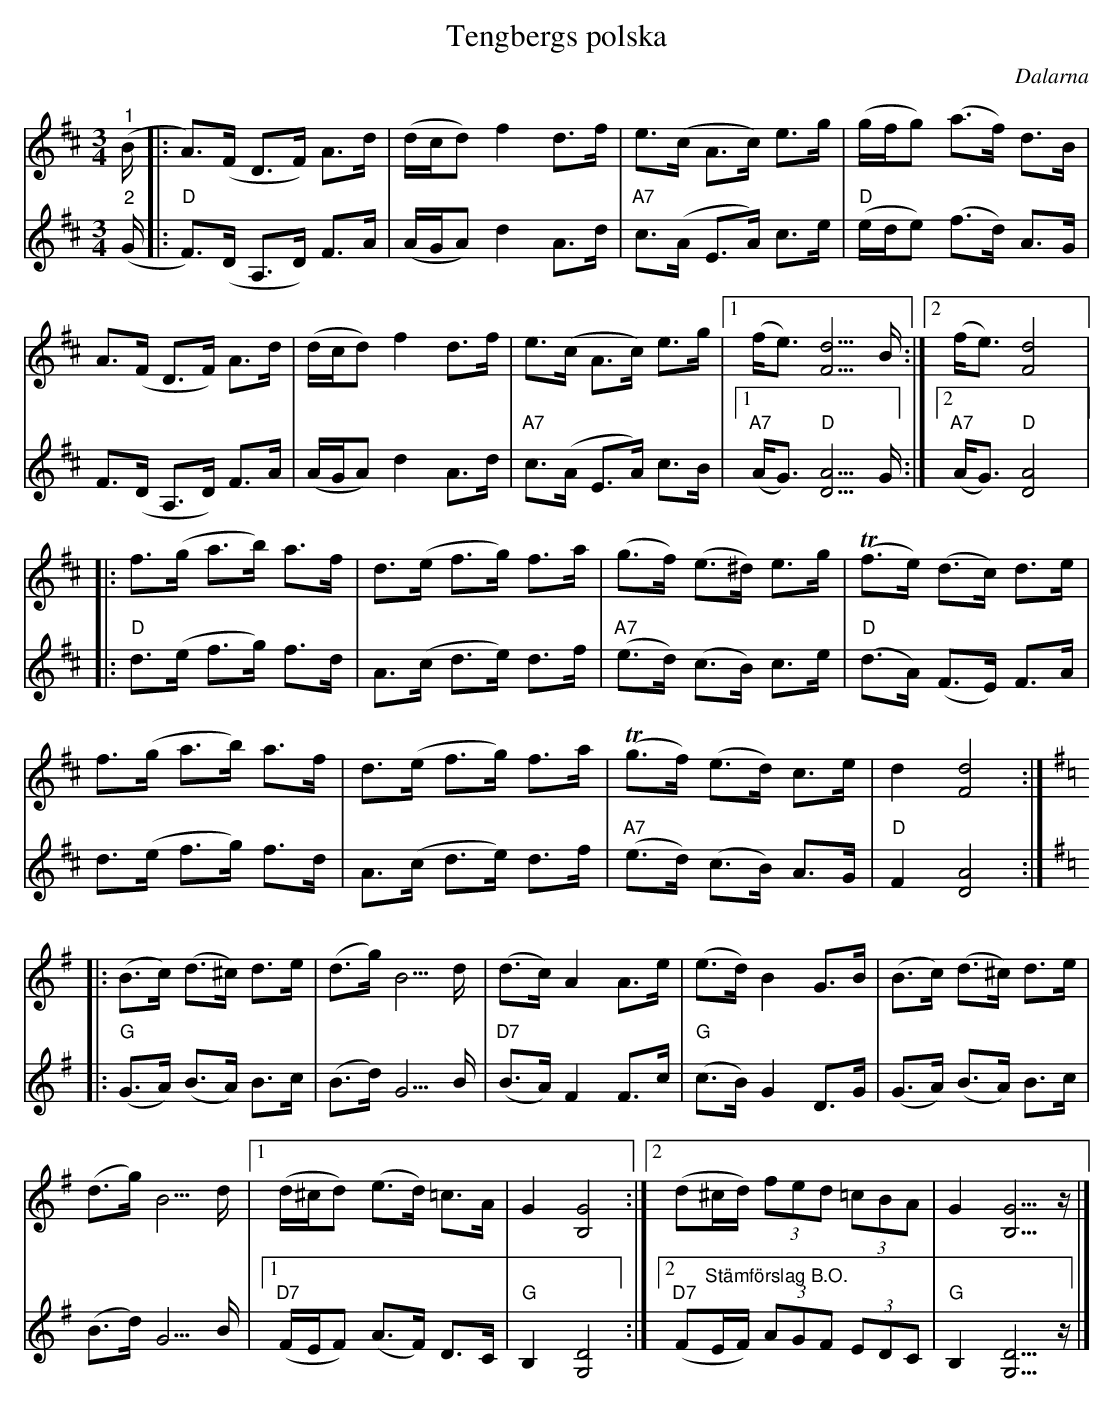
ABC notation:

X:1
T:Tengbergs polska
O:Dalarna
L:1/8
M:3/4
K:D
V:1
"^1" (B/ |: A>)(F D>F) A>d | (d/c/d) f2 d>f | e>(c A>c) e>g | (g/f/g) (a>f) d>B |
A>(F D>F) A>d | (d/c/d) f2 d>f | e>(c A>c) e>g |1 (f<e) [Fd]5/2 B/ :|2 (f<e) [Fd]4 |:
f>(g a>b) a>f | d>(e f>g) f>a | (g>f) (e>^d) e>g |T (f>e) (d>c) d>e |
f>(g a>b) a>f | d>(e f>g) f>a |T (g>f) (e>d) c>e | d2 [Fd]4 ::
[K:G] (B>c) (d>^c) d>e | (d>g) B5/2 d/ | (d>c) A2 A>e | (e>d) B2 G>B | (B>c) (d>^c) d>e |
(d>g) B5/2 d/ |1 (d/^c/d) (e>d) =c>A | G2 [B,G]4 :|2 (d^c/d/) (3fed (3=cBA | G2 [B,G]5/2 z/ |]
V:2
"^2" (G/ |:"D" F>)(D A,>D) F>A | (A/G/A) d2 A>d |"A7" c>(A E>A) c>e | "D" (e/d/e) (f>d) A>G |
F>(D A,>D) F>A | (A/G/A) d2 A>d |"A7" c>(A E>A) c>B |1"A7" (A<G)"D" [DA]5/2 G/ :|2 "A7" (A<G)"D" [DA]4 |:
"D" d>(e f>g) f>d | A>(c d>e) d>f |"A7" (e>d) (c>B) c>e | "D" (d>A) (F>E) F>A |
d>(e f>g) f>d | A>(c d>e) d>f |"A7" (e>d) (c>B) A>G |"D" F2 [DA]4 ::
[K:G]"G" (G>A) (B>A) B>c | (B>d) G5/2 B/ |"D7" (B>A) F2 F>c |"G" (c>B) G2 D>G |
(G>A) (B>A) B>c | (B>d) G5/2 B/ |1 "D7" (F/E/F) (A>F) D>C |"G" B,2 [G,D]4 :|2 "D7" (F"^Stämförslag B.O."E/F/) (3AGF (3EDC |"G" B,2 [G,D]5/2 z/ |]
